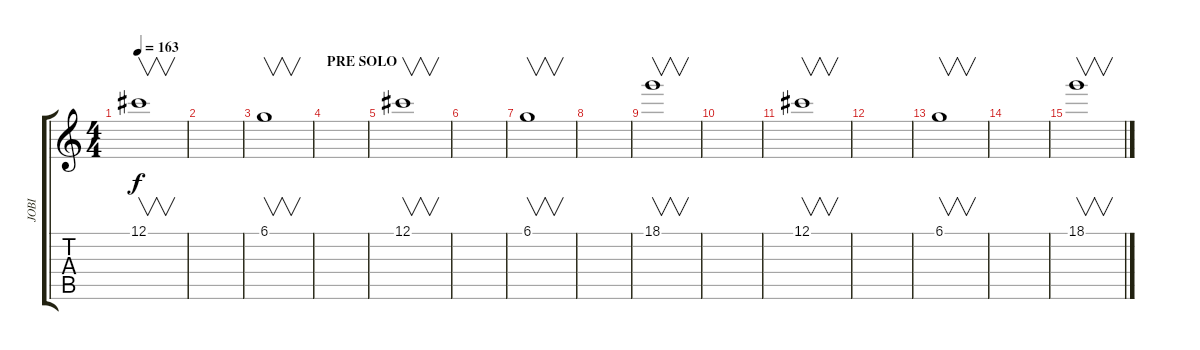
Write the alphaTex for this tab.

\track ("JOBI" "JOBI") {instrument electricguitarclean}
\staff {score tabs}
\tuning (Db4 Ab3 E3 B2 Gb2 B1) {hide}
\ts (4 4)
\tempo 163
\clef g2
\ks c
12.1.1{v dy f} |
|
6.1.1{v} |
\section ("" "PRE SOLO")
|
12.1.1{v} |
|
6.1.1{v} |
|
18.1.1{v} |
|
12.1.1{v} |
|
6.1.1{v} |
|
18.1.1{v}
